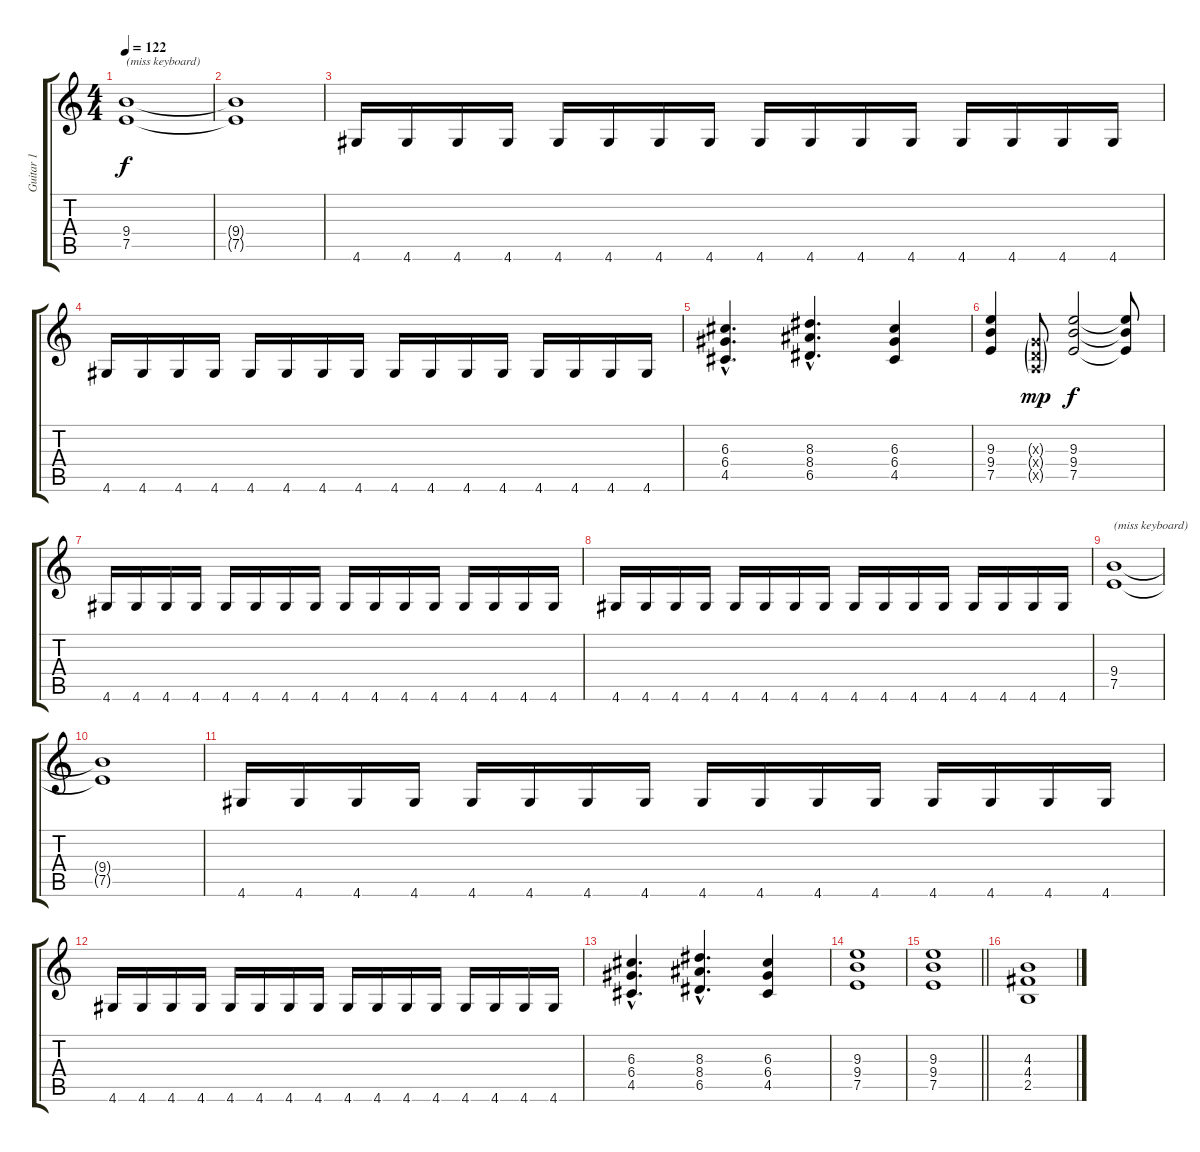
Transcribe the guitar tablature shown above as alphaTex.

\track ("Guitar 1" "Guitar 1") {instrument overdrivenguitar}
\staff {score tabs}
\tuning (E4 B3 G3 D3 A2 E2) {hide}
\ts (4 4)
\tempo 122
\clef g2
\ks c
(9.4 7.5).1{txt "(miss keyboard)" dy f} |
(9.4{t} 7.5{t}).1 |
4.6.16 4.6.16 4.6.16 4.6.16 4.6.16 4.6.16 4.6.16 4.6.16 4.6.16 4.6.16 4.6.16 4.6.16 4.6.16 4.6.16 4.6.16 4.6.16 |
4.6.16 4.6.16 4.6.16 4.6.16 4.6.16 4.6.16 4.6.16 4.6.16 4.6.16 4.6.16 4.6.16 4.6.16 4.6.16 4.6.16 4.6.16 4.6.16 |
(6.3{hac} 6.4{hac} 4.5{hac}).4{d} (8.3{hac} 8.4{hac} 6.5{hac}).4{d} (6.3 6.4 4.5).4 |
(9.3 9.4 7.5).4 (0.3{g x} 0.4{g x} 0.5{g x}).8{dy mp} (9.3 9.4 7.5).2{dy f} (9.3{t} 9.4{t} 7.5{t}).8 |
4.6.16 4.6.16 4.6.16 4.6.16 4.6.16 4.6.16 4.6.16 4.6.16 4.6.16 4.6.16 4.6.16 4.6.16 4.6.16 4.6.16 4.6.16 4.6.16 |
4.6.16 4.6.16 4.6.16 4.6.16 4.6.16 4.6.16 4.6.16 4.6.16 4.6.16 4.6.16 4.6.16 4.6.16 4.6.16 4.6.16 4.6.16 4.6.16 |
(9.4 7.5).1{txt "(miss keyboard)"} |
(9.4{t} 7.5{t}).1 |
4.6.16 4.6.16 4.6.16 4.6.16 4.6.16 4.6.16 4.6.16 4.6.16 4.6.16 4.6.16 4.6.16 4.6.16 4.6.16 4.6.16 4.6.16 4.6.16 |
4.6.16 4.6.16 4.6.16 4.6.16 4.6.16 4.6.16 4.6.16 4.6.16 4.6.16 4.6.16 4.6.16 4.6.16 4.6.16 4.6.16 4.6.16 4.6.16 |
(6.3{hac} 6.4{hac} 4.5{hac}).4{d} (8.3{hac} 8.4{hac} 6.5{hac}).4{d} (6.3 6.4 4.5).4 |
(9.3 9.4 7.5).1 |
\barLineRight lightlight
(9.3 9.4 7.5).1 |
(4.3 4.4 2.5).1
